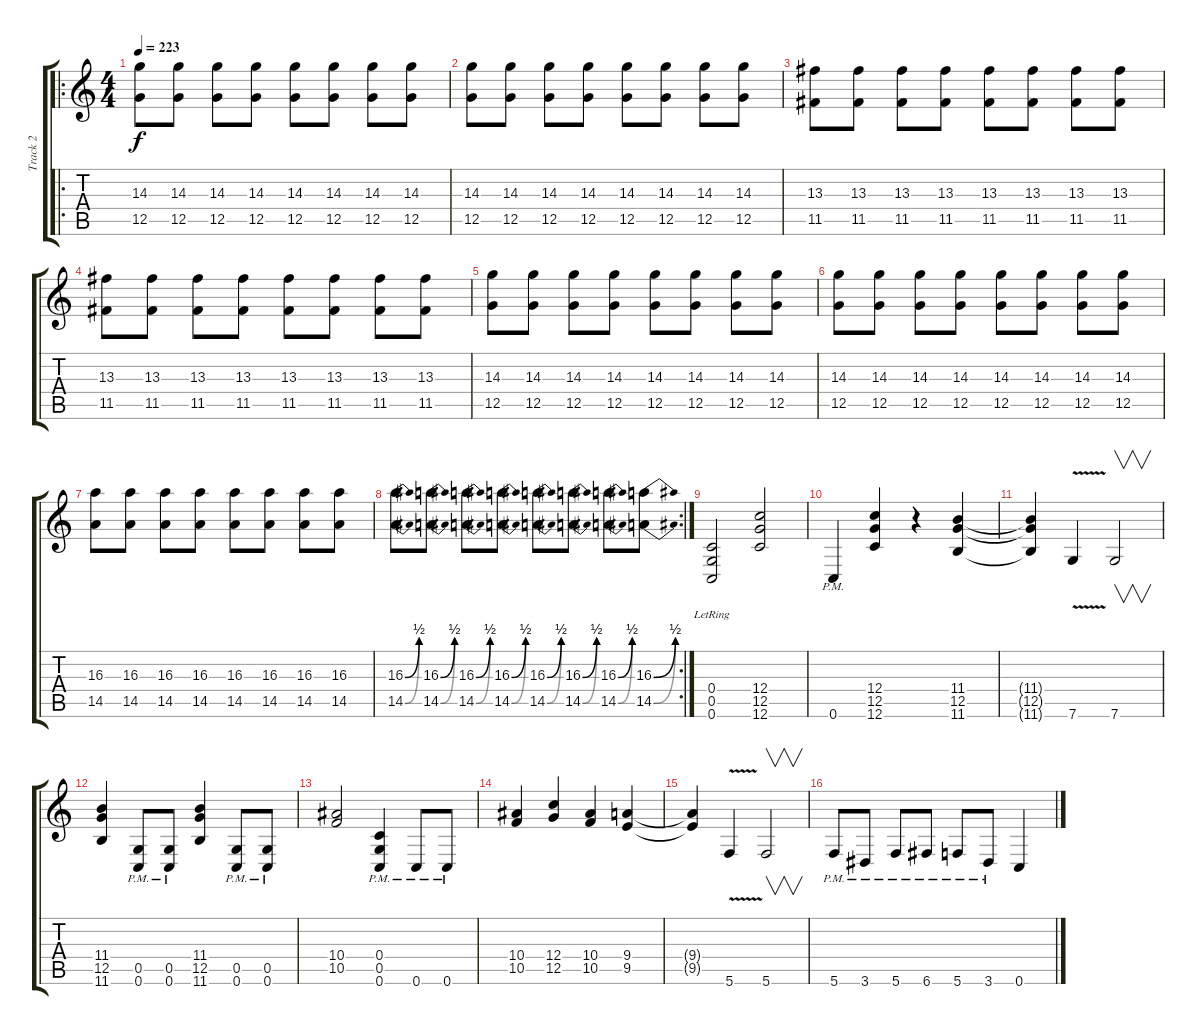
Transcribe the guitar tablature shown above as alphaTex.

\track ("Track 2" "Track 2") {instrument distortionguitar}
\staff {score tabs}
\tuning (D4 A3 F3 C3 G2 C2) {hide}
\ro
\ts (4 4)
\tempo 223
\clef g2
\ks c
(14.3 12.5).8{dy f} (14.3 12.5).8 (14.3 12.5).8 (14.3 12.5).8 (14.3 12.5).8 (14.3 12.5).8 (14.3 12.5).8 (14.3 12.5).8 |
(14.3 12.5).8 (14.3 12.5).8 (14.3 12.5).8 (14.3 12.5).8 (14.3 12.5).8 (14.3 12.5).8 (14.3 12.5).8 (14.3 12.5).8 |
(13.3 11.5).8 (13.3 11.5).8 (13.3 11.5).8 (13.3 11.5).8 (13.3 11.5).8 (13.3 11.5).8 (13.3 11.5).8 (13.3 11.5).8 |
(13.3 11.5).8 (13.3 11.5).8 (13.3 11.5).8 (13.3 11.5).8 (13.3 11.5).8 (13.3 11.5).8 (13.3 11.5).8 (13.3 11.5).8 |
(14.3 12.5).8 (14.3 12.5).8 (14.3 12.5).8 (14.3 12.5).8 (14.3 12.5).8 (14.3 12.5).8 (14.3 12.5).8 (14.3 12.5).8 |
(14.3 12.5).8 (14.3 12.5).8 (14.3 12.5).8 (14.3 12.5).8 (14.3 12.5).8 (14.3 12.5).8 (14.3 12.5).8 (14.3 12.5).8 |
(16.3 14.5).8 (16.3 14.5).8 (16.3 14.5).8 (16.3 14.5).8 (16.3 14.5).8 (16.3 14.5).8 (16.3 14.5).8 (16.3 14.5).8 |
\rc 2
(16.3{be (bend 0 0 60 2)} 14.5{be (bend 0 0 60 2)}).8 (16.3{be (bend 0 0 60 2)} 14.5{be (bend 0 0 60 2)}).8 (16.3{be (bend 0 0 60 2)} 14.5{be (bend 0 0 60 2)}).8 (16.3{be (bend 0 0 60 2)} 14.5{be (bend 0 0 60 2)}).8 (16.3{be (bend 0 0 60 2)} 14.5{be (bend 0 0 60 2)}).8 (16.3{be (bend 0 0 60 2)} 14.5{be (bend 0 0 60 2)}).8 (16.3{be (bend 0 0 60 2)} 14.5{be (bend 0 0 60 2)}).8 (16.3{be (bend 0 0 60 2)} 14.5{be (bend 0 0 60 2)}).8 |
(0.4 0.5 0.6{lr}).2 (12.4 12.5 12.6).2 |
0.6{pm}.4 (12.4 12.5 12.6).4 r.4 (11.4 12.5 11.6).4 |
(11.4{t} 12.5{t} 11.6{t}).4 7.6{v}.4 7.6.2{v} |
(11.4 12.5 11.6).4 (0.5{pm} 0.6{pm}).8 (0.5{pm} 0.6{pm}).8 (11.4 12.5 11.6).4 (0.5{pm} 0.6{pm}).8 (0.5{pm} 0.6{pm}).8 |
(10.4 10.5).2 (0.4{pm} 0.5{pm} 0.6{pm}).4 0.6{pm}.8 0.6{pm}.8 |
(10.4 10.5).4 (12.4 12.5).4 (10.4 10.5).4 (9.4 9.5).4 |
(9.4{t} 9.5{t}).4 5.6{v}.4 5.6.2{v} |
5.6{pm}.8 3.6{pm}.8 5.6{pm}.8 6.6{pm}.8 5.6{pm}.8 3.6{pm}.8 0.6.4
